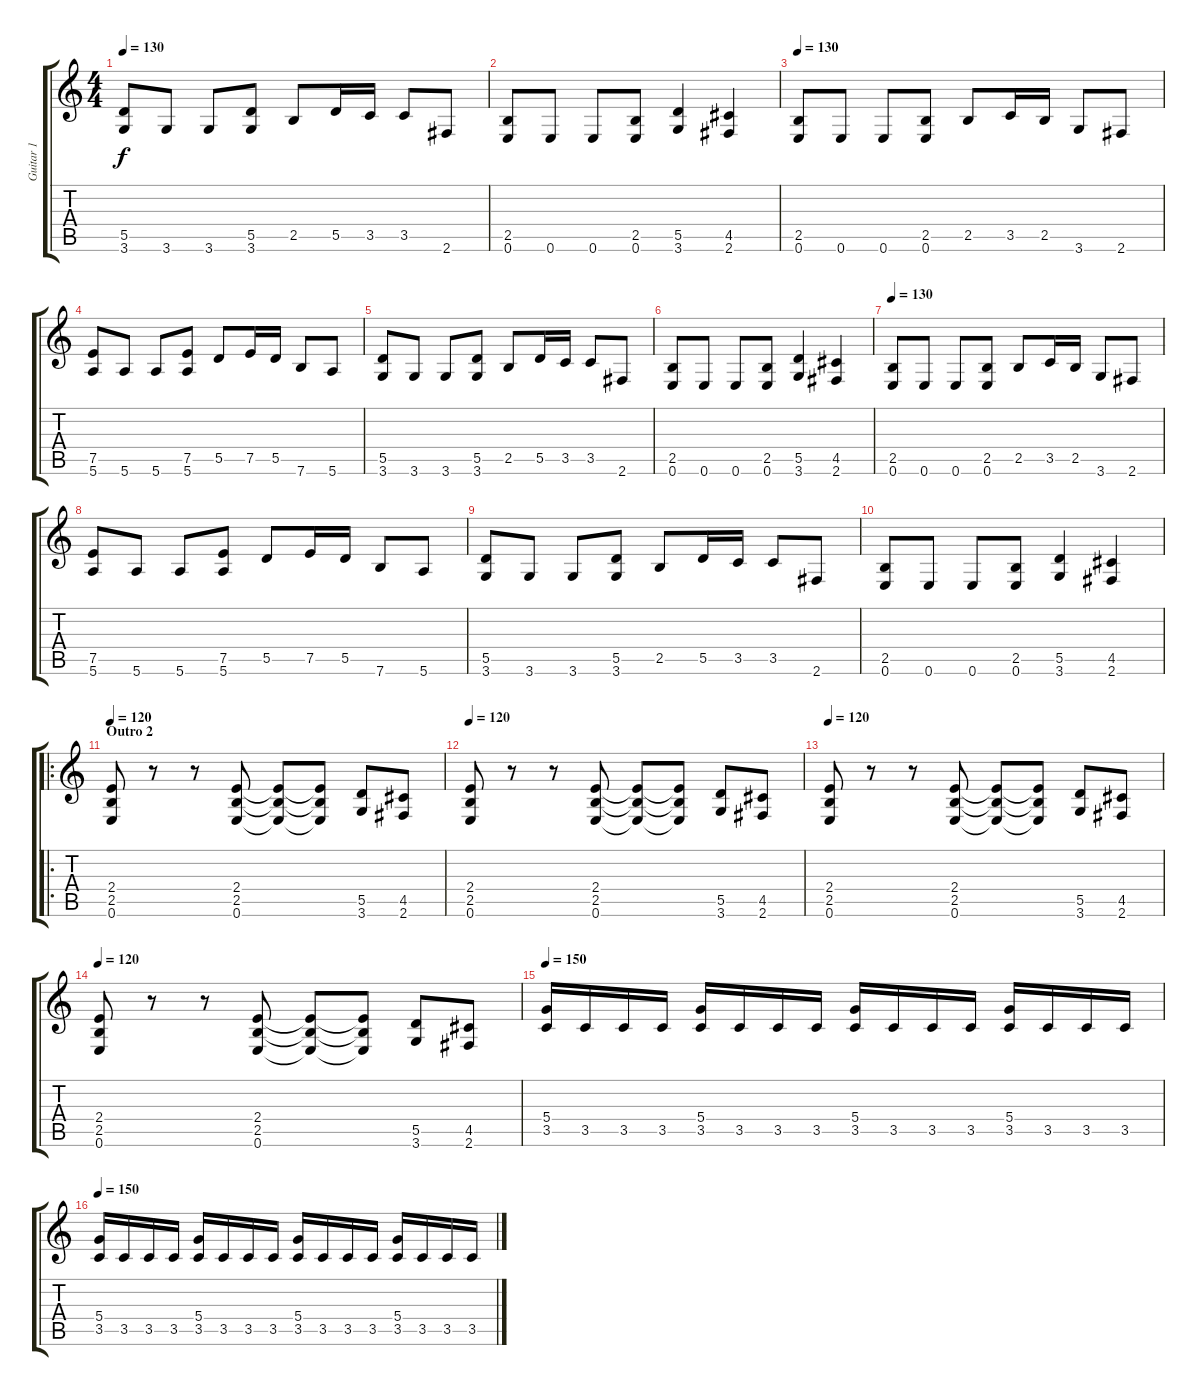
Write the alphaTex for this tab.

\track ("Guitar 1" "Guitar 1") {instrument overdrivenguitar}
\staff {score tabs}
\tuning (E4 B3 G3 D3 A2 E2) {hide}
\ts (4 4)
\tempo 130
\clef g2
\ks c
(5.5 3.6).8{dy f} 3.6.8 3.6.8 (5.5 3.6).8 2.5.8 5.5.16 3.5.16 3.5.8 2.6.8 |
(2.5 0.6).8 0.6.8 0.6.8 (2.5 0.6).8 (5.5 3.6).4 (4.5 2.6).4 |
\tempo 130
(2.5 0.6).8{volume 16} 0.6.8 0.6.8 (2.5 0.6).8 2.5.8 3.5.16 2.5.16 3.6.8 2.6.8 |
(7.5 5.6).8 5.6.8 5.6.8 (7.5 5.6).8 5.5.8 7.5.16 5.5.16 7.6.8 5.6.8 |
(5.5 3.6).8 3.6.8 3.6.8 (5.5 3.6).8 2.5.8 5.5.16 3.5.16 3.5.8 2.6.8 |
(2.5 0.6).8 0.6.8 0.6.8 (2.5 0.6).8 (5.5 3.6).4 (4.5 2.6).4 |
\tempo 130
(2.5 0.6).8{volume 16} 0.6.8 0.6.8 (2.5 0.6).8 2.5.8 3.5.16 2.5.16 3.6.8 2.6.8 |
(7.5 5.6).8 5.6.8 5.6.8 (7.5 5.6).8 5.5.8 7.5.16 5.5.16 7.6.8 5.6.8 |
(5.5 3.6).8 3.6.8 3.6.8 (5.5 3.6).8 2.5.8 5.5.16 3.5.16 3.5.8 2.6.8 |
(2.5 0.6).8 0.6.8 0.6.8 (2.5 0.6).8 (5.5 3.6).4 (4.5 2.6).4 |
\ro
\section ("" "Outro 2")
\tempo 120
(2.4 2.5 0.6).8 r.8 r.8 (2.4 2.5 0.6).8 (2.4{t} 2.5{t} 0.6{t}).8 (2.4{t} 2.5{t} 0.6{t}).8 (5.5 3.6).8 (4.5 2.6).8 |
\tempo 120
(2.4 2.5 0.6).8 r.8 r.8 (2.4 2.5 0.6).8 (2.4{t} 2.5{t} 0.6{t}).8 (2.4{t} 2.5{t} 0.6{t}).8 (5.5 3.6).8 (4.5 2.6).8 |
\tempo 120
(2.4 2.5 0.6).8 r.8 r.8 (2.4 2.5 0.6).8 (2.4{t} 2.5{t} 0.6{t}).8 (2.4{t} 2.5{t} 0.6{t}).8 (5.5 3.6).8 (4.5 2.6).8 |
\tempo 120
(2.4 2.5 0.6).8 r.8 r.8 (2.4 2.5 0.6).8 (2.4{t} 2.5{t} 0.6{t}).8 (2.4{t} 2.5{t} 0.6{t}).8 (5.5 3.6).8 (4.5 2.6).8 |
\tempo 150
(5.4 3.5).16 3.5.16 3.5.16 3.5.16 (5.4 3.5).16 3.5.16 3.5.16 3.5.16 (5.4 3.5).16 3.5.16 3.5.16 3.5.16 (5.4 3.5).16 3.5.16 3.5.16 3.5.16 |
\tempo 150
(5.4 3.5).16 3.5.16 3.5.16 3.5.16 (5.4 3.5).16 3.5.16 3.5.16 3.5.16 (5.4 3.5).16 3.5.16 3.5.16 3.5.16 (5.4 3.5).16 3.5.16 3.5.16 3.5.16
